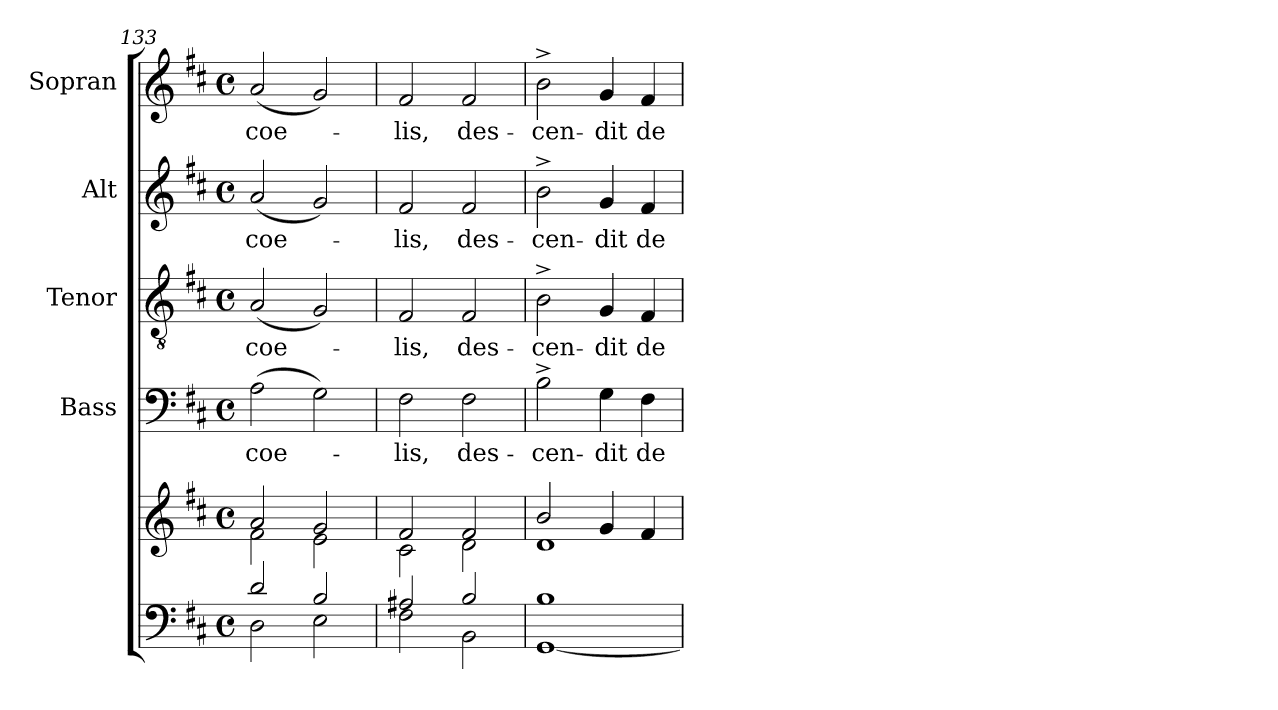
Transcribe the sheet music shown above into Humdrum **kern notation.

**kern	**kern	**kern	**text	**kern	**text	**kern	**text	**kern	**text
*part5	*part5	*part4	*part4	*part3	*part3	*part2	*part2	*part1	*part1
*staff6	*staff5	*staff4	*staff4	*staff3	*staff3	*staff2	*staff2	*staff1	*staff1
*	*	*I"Bass	*	*I"Tenor	*	*I"Alt	*	*I"Sopran	*
*	*	*I'B.	*	*I'T.	*	*I'A.	*	*I'S.	*
*clefF4	*clefG2	*clefF4	*	*clefGv2	*	*clefG2	*	*clefG2	*
*k[f#c#]	*k[f#c#]	*k[f#c#]	*	*k[f#c#]	*	*k[f#c#]	*	*k[f#c#]	*
*D:	*D:	*D:	*	*D:	*	*D:	*	*D:	*
*M4/4	*M4/4	*M4/4	*	*M4/4	*	*M4/4	*	*M4/4	*
*met(c)	*met(c)	*met(c)	*	*met(c)	*	*met(c)	*	*met(c)	*
=133	=133	=133	=133	=133	=133	=133	=133	=133	=133
*^	*^	*	*	*	*	*	*	*	*
!	!	!	!	!	!LO:LY:b	!	!LO:LY:b	!	!LO:LY:b	!	!LO:LY:b
2d/	2D\	2a/	2f#\	(>2A\	coe-	(<2A/	coe-	(<2a/	coe-	(<2a/	coe-
2B/	2E\	2g/	2e\	2G\)	.	2G/)	.	2g/)	.	2g/)	.
=134	=134	=134	=134	=134	=134	=134	=134	=134	=134	=134	=134
!	!	!	!	!	!LO:LY:b	!	!LO:LY:b	!	!LO:LY:b	!	!LO:LY:b
2A#X/	2F#\	2f#/	2c#\	2F#\	-lis,	2F#/	-lis,	2f#/	-lis,	2f#/	-lis,
!	!	!	!	!	!LO:LY:b	!	!LO:LY:b	!	!LO:LY:b	!	!LO:LY:b
2B/	2BB\	2f#/	2d\	2F#\	des-	2F#/	des-	2f#/	des-	2f#/	des-
!!LO:PB:g=z
=135	=135	=135	=135	=135	=135	=135	=135	=135	=135	=135	=135
!	!	!	!	!	!LO:LY:b	!	!LO:LY:b	!	!LO:LY:b	!	!LO:LY:b
1B	[<1GG	2b/	1d	2B^>\	-cen-	2B^>\	-cen-	2b^>\	-cen-	2b^>\	-cen-
!	!	!	!	!	!LO:LY:b	!	!LO:LY:b	!	!LO:LY:b	!	!LO:LY:b
.	.	4g/	.	4G\	-dit	4G/	-dit	4g/	-dit	4g/	-dit
!	!	!	!	!	!LO:LY:b	!	!LO:LY:b	!	!LO:LY:b	!	!LO:LY:b
.	.	4f#/	.	4F#\	de	4F#/	de	4f#/	de	4f#/	de
*v	*v	*	*	*	*	*	*	*	*	*	*
*	*v	*v	*	*	*	*	*	*	*	*
=	=	=	=	=	=	=	=	=	=
*-	*-	*-	*-	*-	*-	*-	*-	*-	*-
